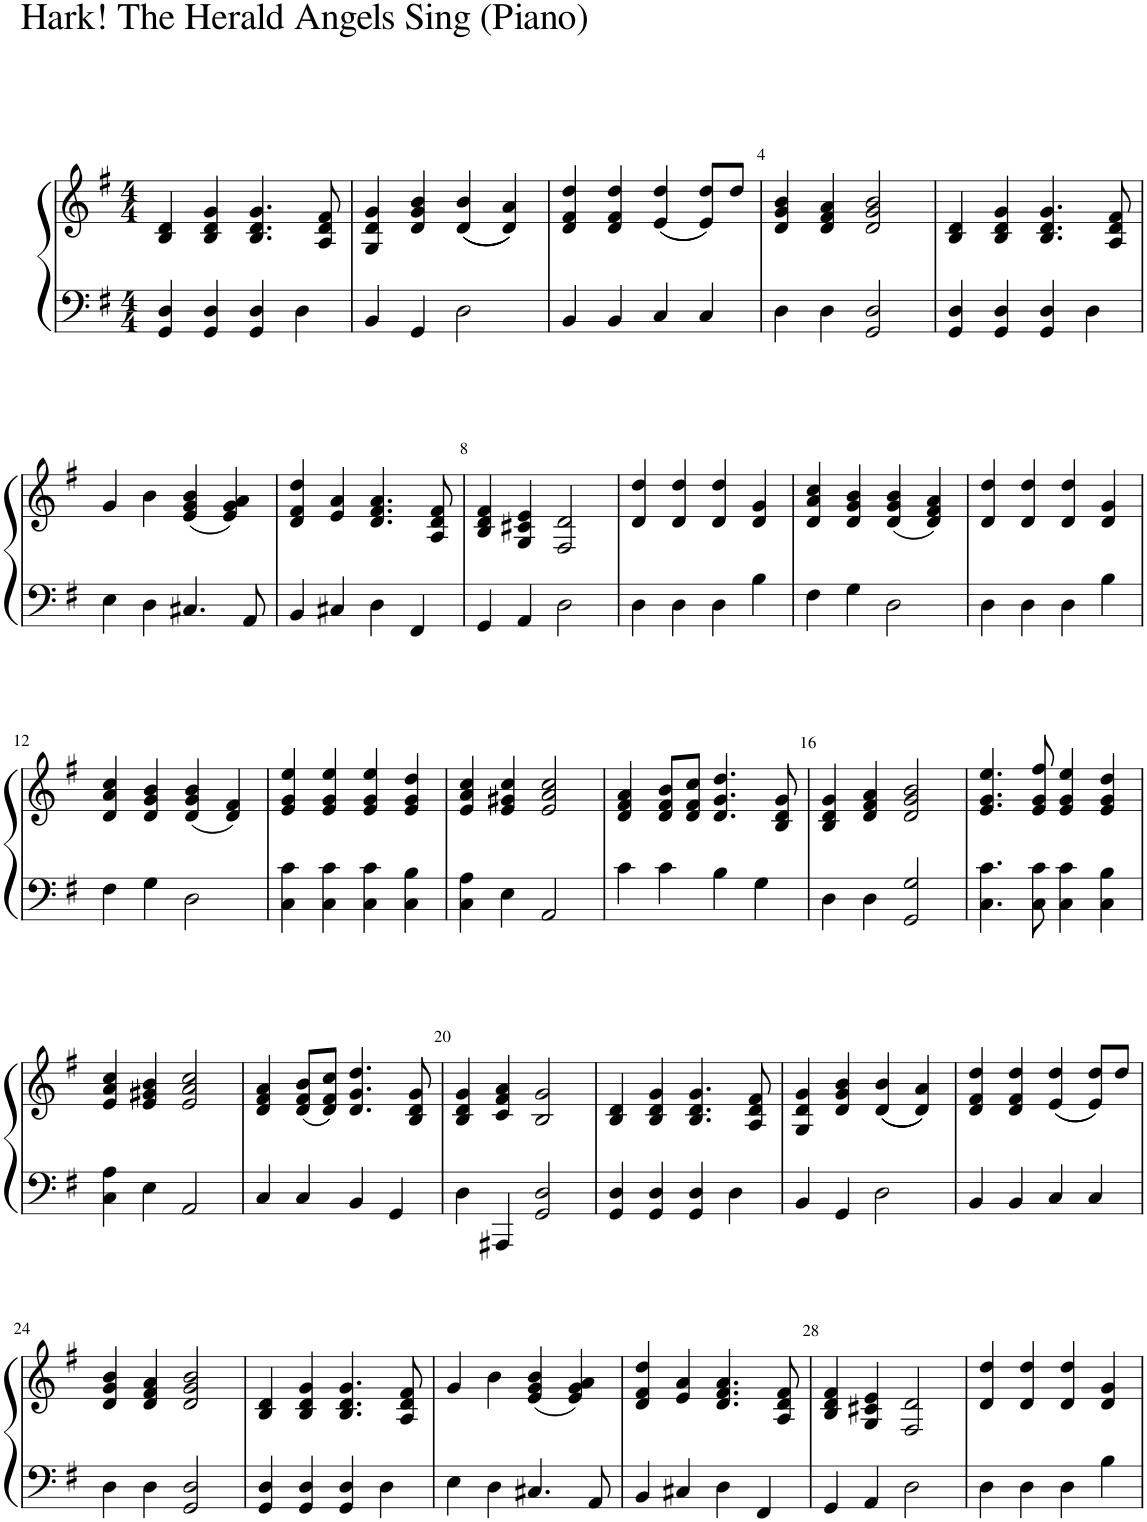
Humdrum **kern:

**kern	**kern
*part1	*part1
*staff2	*staff1
*I"Piano	*
*I'Pno	*
*clefF4	*clefG2
*k[f#]	*k[f#]
*M4/4	*M4/4
=1	=1
4GG/ 4D/	4B/ 4d/
4GG/ 4D/	4B/ 4d/ 4g/
4GG/ 4D/	4.B/ 4.d/ 4.g/
4D\	.
.	8A/ 8d/ 8f#/
=2	=2
4BB/	4G/ 4d/ 4g/
4GG/	4d/ 4g/ 4b/
2D\	((((4d/ 4b/
.	4d/ 4a/))))
=3	=3
4BB/	4d/ 4f#/ 4dd/
4BB/	4d/ 4f#/ 4dd/
4C/	((4e/ 4dd/
4C/	8e/ 8dd/L))
.	8dd/J
=4	=4
4D\	4d/ 4g/ 4b/
4D\	4d/ 4f#/ 4a/
2GG/ 2D/	2d/ 2g/ 2b/
=5	=5
4GG/ 4D/	4B/ 4d/
4GG/ 4D/	4B/ 4d/ 4g/
4GG/ 4D/	4.B/ 4.d/ 4.g/
4D\	.
.	8A/ 8d/ 8f#/
!!LO:LB:g=z
=6	=6
4E\	4g/
4D\	4b\
4.C#X/	(4e/ 4g/ 4b/
.	4e/ 4g/ 4a/)
8AA/	.
=7	=7
4BB/	4d/ 4f#/ 4dd/
4C#X/	4e/ 4a/
4D\	4.d/ 4.f#/ 4.a/
4FF#/	.
.	8A/ 8d/ 8f#/
=8	=8
4GG/	4B/ 4d/ 4f#/
4AA/	4G/ 4c#X/ 4e/
2D\	2F#/ 2d/
=9	=9
4D\	4d/ 4dd/
4D\	4d/ 4dd/
4D\	4d/ 4dd/
4B\	4d/ 4g/
=10	=10
4F#\	4d/ 4a/ 4cc/
4G\	4d/ 4g/ 4b/
2D\	(4d/ 4g/ 4b/
.	4d/ 4f#/ 4a/)
=11	=11
4D\	4d/ 4dd/
4D\	4d/ 4dd/
4D\	4d/ 4dd/
4B\	4d/ 4g/
!!LO:LB:g=z
=12	=12
4F#\	4d/ 4a/ 4cc/
4G\	4d/ 4g/ 4b/
2D\	(4d/ 4g/ 4b/
.	4d/ 4f#/)
=13	=13
4C\ 4c\	4e/ 4g/ 4ee/
4C\ 4c\	4e/ 4g/ 4ee/
4C\ 4c\	4e/ 4g/ 4ee/
4C\ 4B\	4e/ 4g/ 4dd/
=14	=14
4C\ 4A\	4e/ 4a/ 4cc/
4E\	4e/ 4g#X/ 4cc/
2AA/	2e/ 2a/ 2cc/
=15	=15
4c\	4d/ 4f#/ 4a/
4c\	8d/ 8f#/ 8b/L
.	8d/ 8f#/ 8cc/J
4B\	4.d/ 4.g/ 4.dd/
4G\	.
.	8B/ 8d/ 8g/
=16	=16
4D\	4B/ 4d/ 4g/
4D\	4d/ 4f#/ 4a/
2GG/ 2G/	2d/ 2g/ 2b/
=17	=17
4.C\ 4.c\	4.e/ 4.g/ 4.ee/
8C\ 8c\	8e/ 8g/ 8ff#/
4C\ 4c\	4e/ 4g/ 4ee/
4C\ 4B\	4e/ 4g/ 4dd/
!!LO:LB:g=z
=18	=18
4C\ 4A\	4e/ 4a/ 4cc/
4E\	4e/ 4g#X/ 4b/
2AA/	2e/ 2a/ 2cc/
=19	=19
4C/	4d/ 4f#/ 4a/
4C/	(8d/ 8f#/ 8b/L
.	8d/ 8f#/ 8cc/J)
4BB/	4.d/ 4.g/ 4.dd/
4GG/	.
.	8B/ 8d/ 8g/
=20	=20
4D\	4B/ 4d/ 4g/
4AAA#X/	4c/ 4f#/ 4a/
2GG/ 2D/	2B/ 2g/
=21	=21
4GG/ 4D/	4B/ 4d/
4GG/ 4D/	4B/ 4d/ 4g/
4GG/ 4D/	4.B/ 4.d/ 4.g/
4D\	.
.	8A/ 8d/ 8f#/
=22	=22
4BB/	4G/ 4d/ 4g/
4GG/	4d/ 4g/ 4b/
2D\	((((4d/ 4b/
.	4d/ 4a/))))
=23	=23
4BB/	4d/ 4f#/ 4dd/
4BB/	4d/ 4f#/ 4dd/
4C/	((4e/ 4dd/
4C/	8e/ 8dd/L))
.	8dd/J
!!LO:LB:g=z
=24	=24
4D\	4d/ 4g/ 4b/
4D\	4d/ 4f#/ 4a/
2GG/ 2D/	2d/ 2g/ 2b/
=25	=25
4GG/ 4D/	4B/ 4d/
4GG/ 4D/	4B/ 4d/ 4g/
4GG/ 4D/	4.B/ 4.d/ 4.g/
4D\	.
.	8A/ 8d/ 8f#/
=26	=26
4E\	4g/
4D\	4b\
4.C#X/	(4e/ 4g/ 4b/
.	4e/ 4g/ 4a/)
8AA/	.
=27	=27
4BB/	4d/ 4f#/ 4dd/
4C#X/	4e/ 4a/
4D\	4.d/ 4.f#/ 4.a/
4FF#/	.
.	8A/ 8d/ 8f#/
=28	=28
4GG/	4B/ 4d/ 4f#/
4AA/	4G/ 4c#X/ 4e/
2D\	2F#/ 2d/
=29	=29
4D\	4d/ 4dd/
4D\	4d/ 4dd/
4D\	4d/ 4dd/
4B\	4d/ 4g/
=	=
*-	*-
